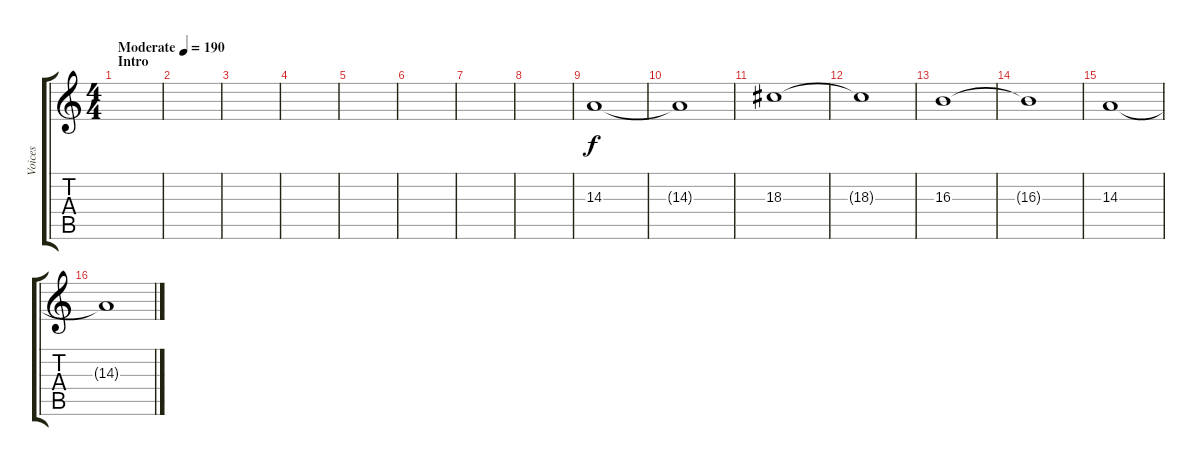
\track ("Voices" "Voices") {instrument stringensemble1}
\staff {score tabs}
\tuning (E4 B3 G3 D3 A2 E2) {hide}
\ts (4 4)
\section ("" "Intro")
\tempo (190 "Moderate")
\clef g2
\ks c
|
|
|
|
|
|
|
|
14.3.1 |
14.3{t}.1 |
18.3.1 |
18.3{t}.1 |
16.3.1 |
16.3{t}.1 |
14.3.1 |
14.3{t}.1
